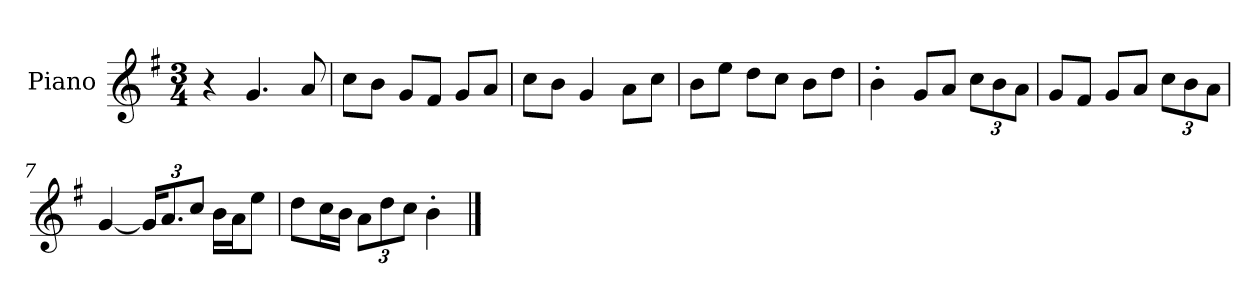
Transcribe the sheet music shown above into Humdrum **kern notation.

**kern
*part1
*staff1
*I"Piano
*I'P-no
*clefG2
*k[f#]
*M3/4
*MM175
=1
4r
4.g/
8a/
=2
8cc\L
8b\J
8g/L
8f#/J
8g/L
8a/J
=3
8cc\L
8b\J
4g/
8a\L
8cc\J
=4
8b\L
8ee\J
8dd\L
8cc\J
8b\L
8dd\J
=5
4b'\
8g/L
8a/J
*Xbrackettup
12cc\L
12b\
12a\J
=6
8g/L
8f#/J
8g/L
8a/J
12cc\L
12b\
12a\J
!!LO:LB:g=z
=7
[4g/
24g/KL]
12.a/
12cc/J
16b\LL
16a\J
8ee\J
=8
8dd\L
16cc\L
16b\JJ
12a\L
12dd\
12cc\J
4b'\
==
*-
